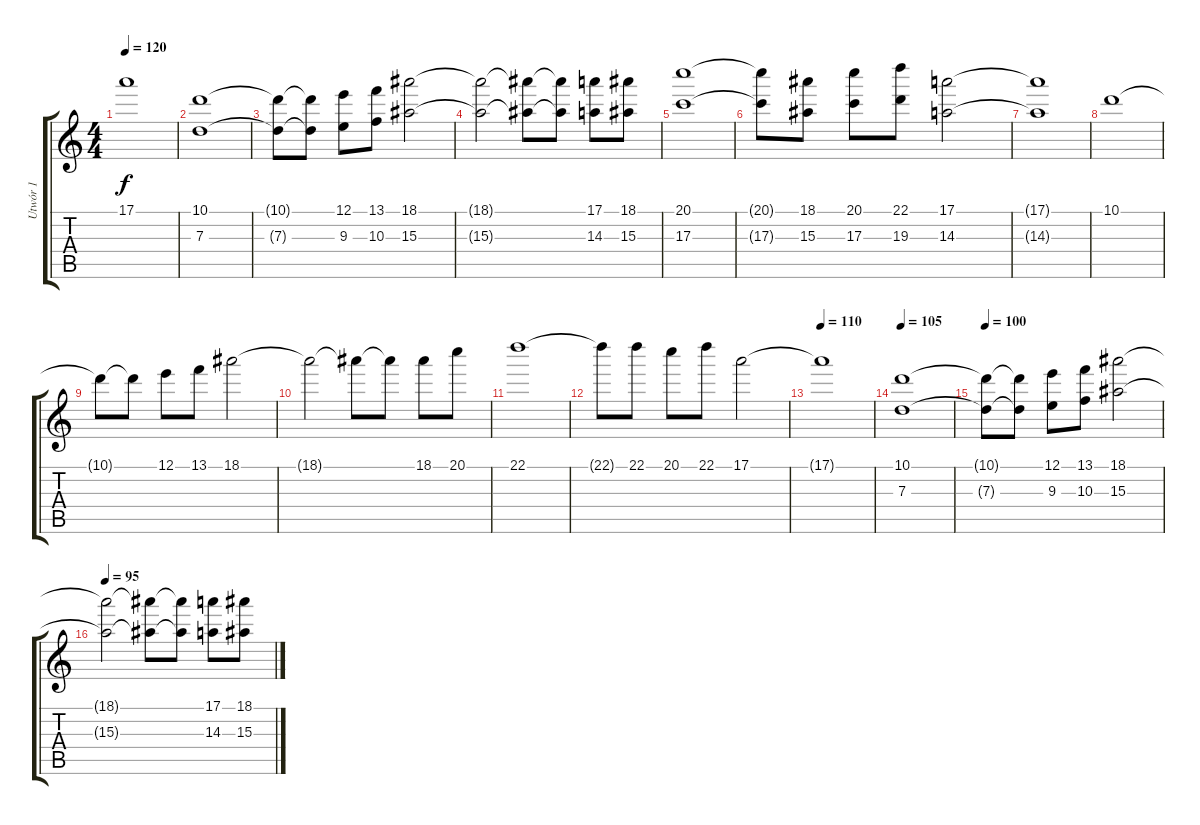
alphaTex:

\track ("Utwór 1" "Utwór 1") {instrument acousticguitarsteel}
\staff {score tabs}
\tuning (E4 B3 G3 D3 A2 E2) {hide}
\ts (4 4)
\tempo 120
\clef g2
\ks c
17.1{t}.1{dy f} |
(10.1 7.3).1 |
(10.1{t} 7.3{t}).8 (10.1{t} 7.3{t}).8 (12.1 9.3).8 (13.1 10.3).8 (18.1 15.3).2 |
(18.1{t} 15.3{t}).2 (18.1{t} 15.3{t}).8 (18.1{t} 15.3{t}).8 (17.1 14.3).8 (18.1 15.3).8 |
(20.1 17.3).1 |
(20.1{t} 17.3{t}).8 (18.1 15.3).8 (20.1 17.3).8 (22.1 19.3).8 (17.1 14.3).2 |
(17.1{t} 14.3{t}).1 |
10.1.1 |
10.1{t}.8 10.1{t}.8 12.1.8 13.1.8 18.1.2 |
18.1{t}.2 18.1{t}.8 18.1{t}.8 18.1.8 20.1.8 |
22.1.1 |
22.1{t}.8 22.1.8 20.1.8 22.1.8 17.1.2 |
\tempo 110
17.1{t}.1 |
\tempo 105
(10.1 7.3).1 |
\tempo 100
(10.1{t} 7.3{t}).8 (10.1{t} 7.3{t}).8 (12.1 9.3).8 (13.1 10.3).8 (18.1 15.3).2 |
\tempo 95
(18.1{t} 15.3{t}).2 (18.1{t} 15.3{t}).8 (18.1{t} 15.3{t}).8 (17.1 14.3).8 (18.1 15.3).8
